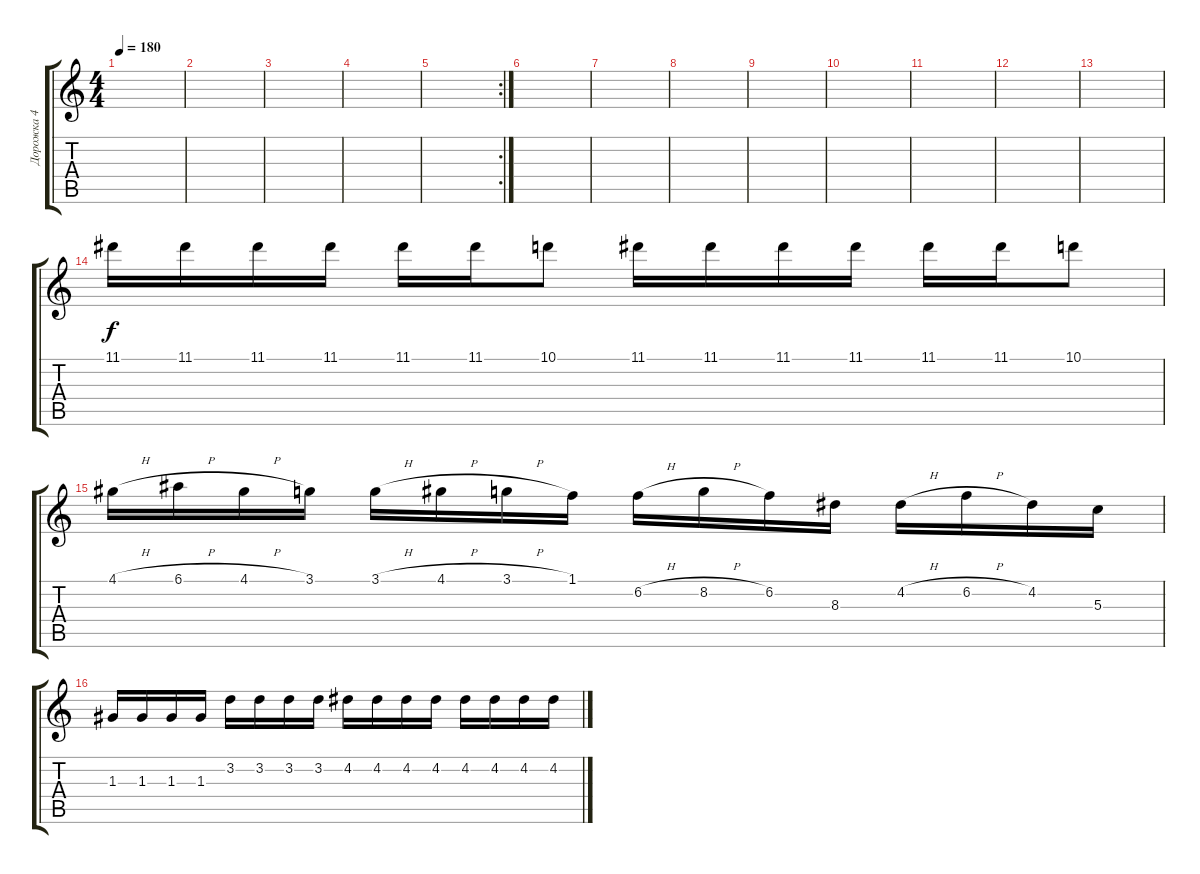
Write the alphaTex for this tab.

\track ("Дорожка 4" "Дорожка 4") {instrument distortionguitar}
\staff {score tabs}
\tuning (E4 B3 G3 D3 A2 E2) {hide}
\ts (4 4)
\tempo 180
\clef g2
\ks c
|
|
|
|
\rc 2
|
|
|
|
|
|
|
|
|
11.1.16 11.1.16 11.1.16 11.1.16 11.1.16 11.1.16 10.1.8 11.1.16 11.1.16 11.1.16 11.1.16 11.1.16 11.1.16 10.1.8 |
4.1{h}.16 6.1{h}.16 4.1{h}.16 3.1.16 3.1{h}.16 4.1{h}.16 3.1{h}.16 1.1.16 6.2{h}.16 8.2{h}.16 6.2.16 8.3.16 4.2{h}.16 6.2{h}.16 4.2.16 5.3.16 |
1.3.16 1.3.16 1.3.16 1.3.16 3.2.16 3.2.16 3.2.16 3.2.16 4.2.16 4.2.16 4.2.16 4.2.16 4.2.16 4.2.16 4.2.16 4.2.16
